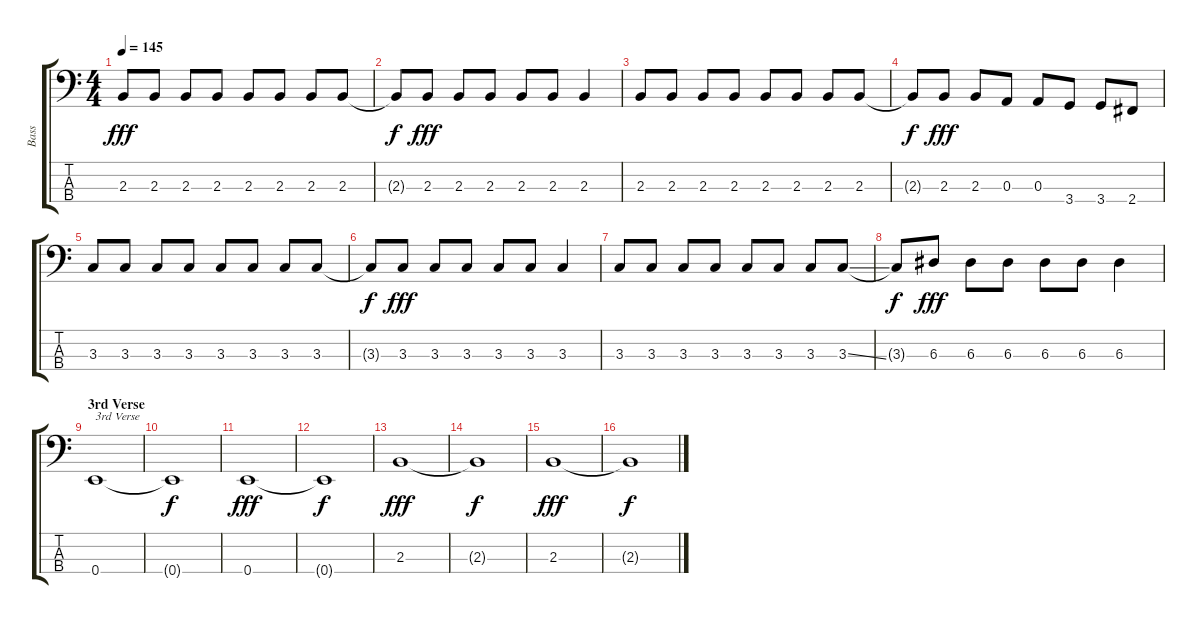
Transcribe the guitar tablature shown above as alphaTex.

\track ("Bass" "Bass") {instrument electricbasspick}
\staff {score tabs}
\tuning (G2 D2 A1 E1) {hide}
\ts (4 4)
\tempo 145
\clef f4
\ks c
2.3.8{dy fff} 2.3.8 2.3.8 2.3.8 2.3.8 2.3.8 2.3.8 2.3.8 |
2.3{t}.8{dy f} 2.3.8{dy fff} 2.3.8 2.3.8 2.3.8 2.3.8 2.3.4 |
2.3.8 2.3.8 2.3.8 2.3.8 2.3.8 2.3.8 2.3.8 2.3.8 |
2.3{t}.8{dy f} 2.3.8{dy fff} 2.3.8 0.3.8 0.3.8 3.4.8 3.4.8 2.4.8 |
3.3.8 3.3.8 3.3.8 3.3.8 3.3.8 3.3.8 3.3.8 3.3.8 |
3.3{t}.8{dy f} 3.3.8{dy fff} 3.3.8 3.3.8 3.3.8 3.3.8 3.3.4 |
3.3.8 3.3.8 3.3.8 3.3.8 3.3.8 3.3.8 3.3.8 3.3{ss}.8 |
3.3{t}.8{dy f} 6.3.8{dy fff} 6.3.8 6.3.8 6.3.8 6.3.8 6.3.4 |
\section ("" "3rd Verse")
0.4.1{txt "3rd Verse"} |
0.4{t}.1{dy f} |
0.4.1{dy fff} |
0.4{t}.1{dy f} |
2.3.1{dy fff} |
2.3{t}.1{dy f} |
2.3.1{dy fff} |
2.3{t}.1{dy f}
